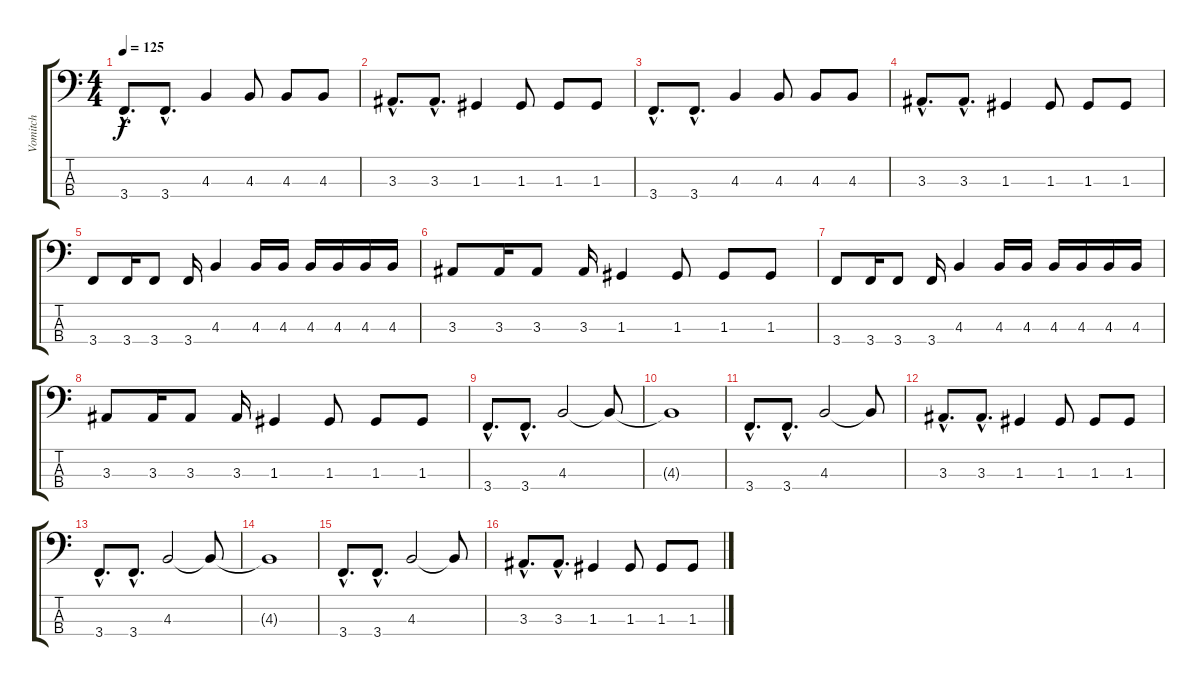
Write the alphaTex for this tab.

\track ("Vomitch" "Vomitch") {instrument electricbasspick}
\staff {score tabs}
\tuning (F2 C2 G1 D1) {hide}
\ts (4 4)
\tempo 125
\clef f4
\ks c
3.4{hac}.8{d dy f} 3.4{hac}.8{d} 4.3.4 4.3.8 4.3.8 4.3.8 |
3.3{hac}.8{d} 3.3{hac}.8{d} 1.3.4 1.3.8 1.3.8 1.3.8 |
3.4{hac}.8{d} 3.4{hac}.8{d} 4.3.4 4.3.8 4.3.8 4.3.8 |
3.3{hac}.8{d} 3.3{hac}.8{d} 1.3.4 1.3.8 1.3.8 1.3.8 |
3.4.8 3.4.16 3.4.8 3.4.16 4.3.4 4.3.16 4.3.16 4.3.16 4.3.16 4.3.16 4.3.16 |
3.3.8 3.3.16 3.3.8 3.3.16 1.3.4 1.3.8 1.3.8 1.3.8 |
3.4.8 3.4.16 3.4.8 3.4.16 4.3.4 4.3.16 4.3.16 4.3.16 4.3.16 4.3.16 4.3.16 |
3.3.8 3.3.16 3.3.8 3.3.16 1.3.4 1.3.8 1.3.8 1.3.8 |
3.4{hac}.8{d} 3.4{hac}.8{d} 4.3.2 4.3{t}.8 |
4.3{t}.1 |
3.4{hac}.8{d} 3.4{hac}.8{d} 4.3.2 4.3{t}.8 |
3.3{hac}.8{d} 3.3{hac}.8{d} 1.3.4 1.3.8 1.3.8 1.3.8 |
3.4{hac}.8{d} 3.4{hac}.8{d} 4.3.2 4.3{t}.8 |
4.3{t}.1 |
3.4{hac}.8{d} 3.4{hac}.8{d} 4.3.2 4.3{t}.8 |
3.3{hac}.8{d} 3.3{hac}.8{d} 1.3.4 1.3.8 1.3.8 1.3.8
